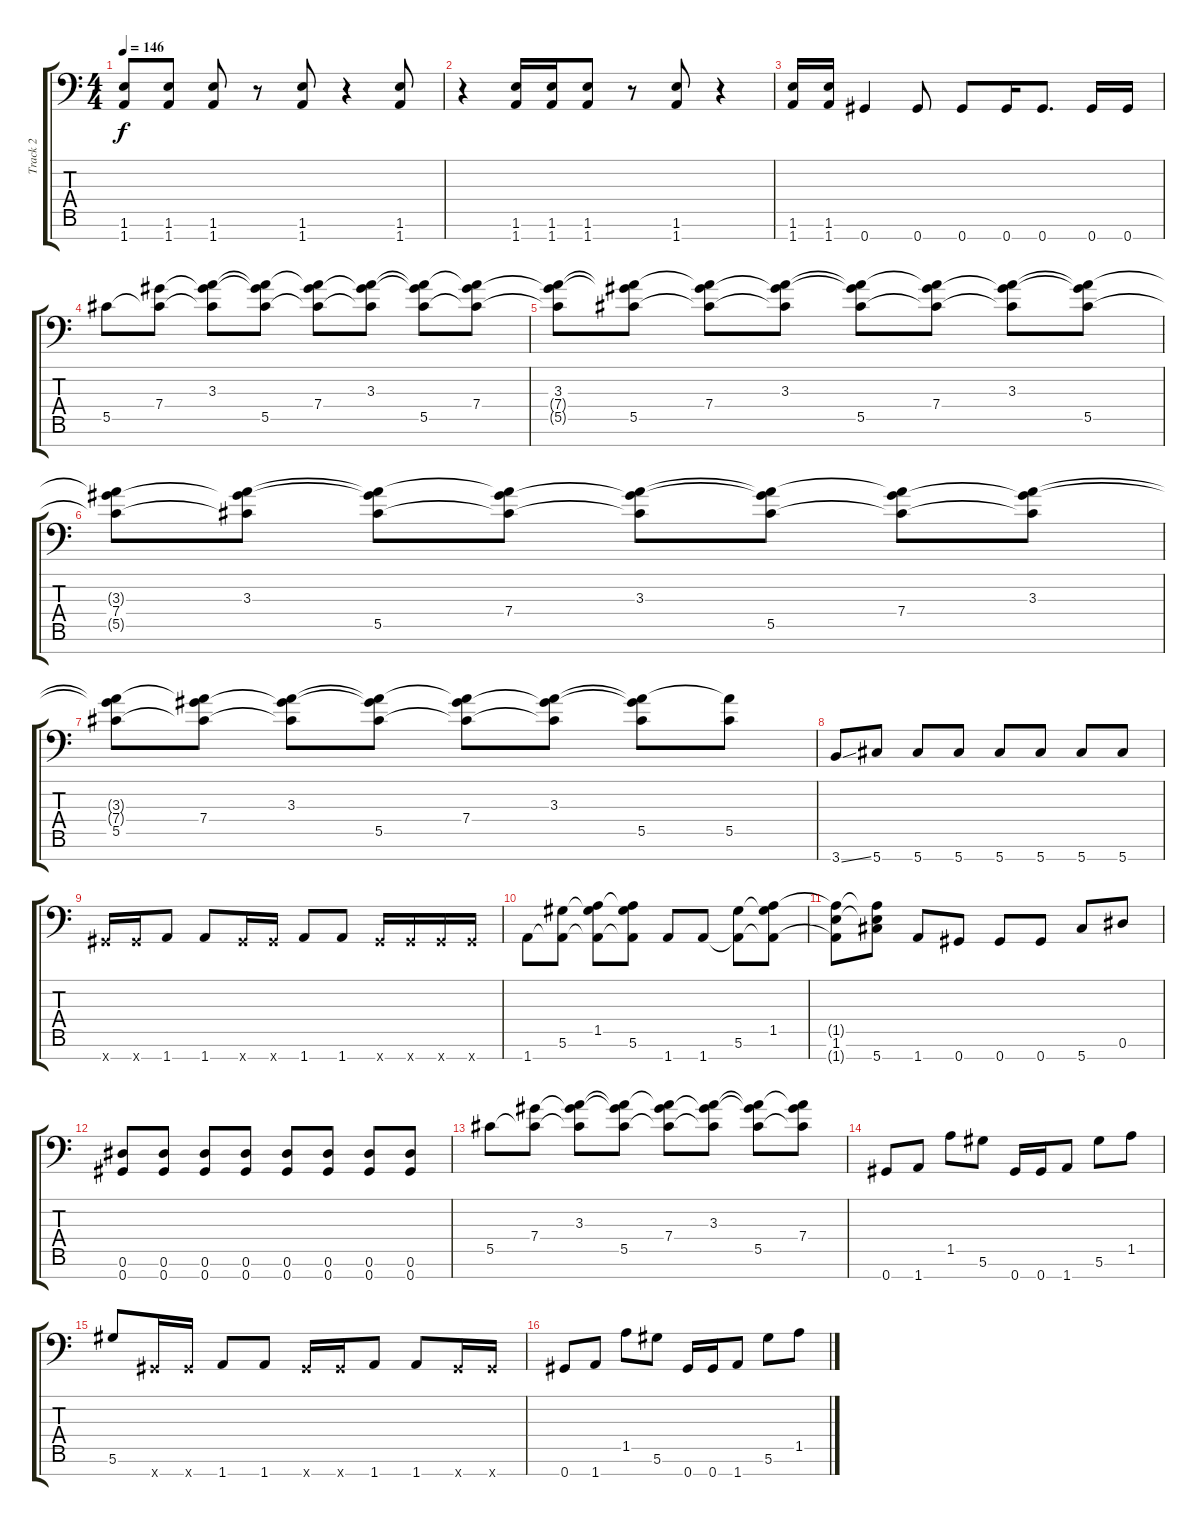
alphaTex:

\track ("Track 2" "Track 2") {instrument distortionguitar}
\staff {score tabs}
\tuning (Eb4 Bb3 Gb3 Db3 Ab2 Eb2 Ab1) {hide}
\ts (4 4)
\tempo 146
\clef f4
\ks c
(1.6 1.7).8{dy f} (1.6 1.7).8 (1.6 1.7).8 r.8 (1.6 1.7).8 r.4 (1.6 1.7).8 |
r.4 (1.6 1.7).16 (1.6 1.7).16 (1.6 1.7).8 r.8 (1.6 1.7).8 r.4 |
(1.6 1.7).16 (1.6 1.7).16 0.7.4 0.7.8 0.7.8 0.7.16 0.7.8{d} 0.7.16 0.7.16 |
5.5.8 (7.4 5.5{t}).8 (3.3 7.4{t} 5.5{t}).8 (3.3{t} 7.4{t} 5.5).8 (3.3{t} 7.4 5.5{t}).8 (3.3 7.4{t} 5.5{t}).8 (3.3{t} 7.4{t} 5.5).8 (3.3{t} 7.4 5.5{t}).8 |
(3.3 7.4{t} 5.5{t}).8 (3.3{t} 7.4{t} 5.5).8 (3.3{t} 7.4 5.5{t}).8 (3.3 7.4{t} 5.5{t}).8 (3.3{t} 7.4{t} 5.5).8 (3.3{t} 7.4 5.5{t}).8 (3.3 7.4{t} 5.5{t}).8 (3.3{t} 7.4{t} 5.5).8 |
(3.3{t} 7.4 5.5{t}).8 (3.3 7.4{t} 5.5{t}).8 (3.3{t} 7.4{t} 5.5).8 (3.3{t} 7.4 5.5{t}).8 (3.3 7.4{t} 5.5{t}).8 (3.3{t} 7.4{t} 5.5).8 (3.3{t} 7.4 5.5{t}).8 (3.3 7.4{t} 5.5{t}).8 |
(3.3{t} 7.4{t} 5.5).8 (3.3{t} 7.4 5.5{t}).8 (3.3 7.4{t} 5.5{t}).8 (3.3{t} 7.4{t} 5.5).8 (3.3{t} 7.4 5.5{t}).8 (3.3 7.4{t} 5.5{t}).8 (3.3{t} 7.4{t} 5.5).8 (3.3{t} 5.5).8 |
3.7{ss}.8 5.7.8 5.7.8 5.7.8 5.7.8 5.7.8 5.7.8 5.7.8 |
0.7{x}.16 0.7{x}.16 1.7.8 1.7.8 0.7{x}.16 0.7{x}.16 1.7.8 1.7.8 0.7{x}.16 0.7{x}.16 0.7{x}.16 0.7{x}.16 |
1.7.8 (5.6 1.7{t}).8 (1.5 5.6{t} 1.7{t}).8 (1.5{t} 5.6 1.7{t}).8 1.7.8 1.7.8 (5.6 1.7{t}).8 (1.5 5.6{t} 1.7{t}).8 |
(1.5{t} 1.6 1.7{t}).8 (1.5{t} 1.6{t} 5.7).8 1.7.8 0.7.8 0.7.8 0.7.8 5.7.8 0.6.8 |
(0.6 0.7).8 (0.6 0.7).8 (0.6 0.7).8 (0.6 0.7).8 (0.6 0.7).8 (0.6 0.7).8 (0.6 0.7).8 (0.6 0.7).8 |
5.5.8 (7.4 5.5{t}).8 (3.3 7.4{t} 5.5{t}).8 (3.3{t} 7.4{t} 5.5).8 (3.3{t} 7.4 5.5{t}).8 (3.3 7.4{t} 5.5{t}).8 (3.3{t} 7.4{t} 5.5).8 (3.3{t} 7.4 5.5{t}).8 |
0.7.8 1.7.8 1.5.8 5.6.8 0.7.16 0.7.16 1.7.8 5.6.8 1.5.8 |
5.6.8 0.7{x}.16 0.7{x}.16 1.7.8 1.7.8 0.7{x}.16 0.7{x}.16 1.7.8 1.7.8 0.7{x}.16 0.7{x}.16 |
0.7.8 1.7.8 1.5.8 5.6.8 0.7.16 0.7.16 1.7.8 5.6.8 1.5.8
